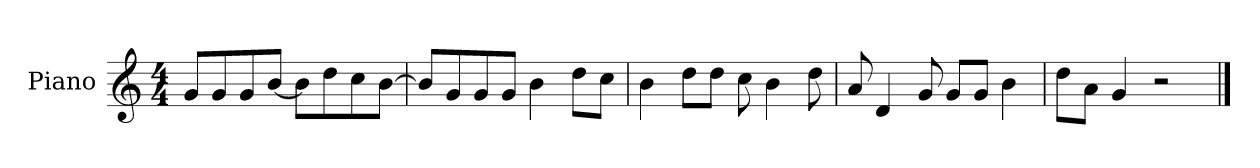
**kern
*part1
*staff1
*I"Piano
*I'P-no
*clefG2
*k[]
*M4/4
*MM90
=1
8g/L
8g/
8g/
[8b/J
8b\L]
8dd\
8cc\
[8b\J
=2
8b/L]
8g/
8g/
8g/J
4b\
8dd\L
8cc\J
=3
4b\
8dd\L
8dd\J
8cc\
4b\
8dd\
=4
8a/
4d/
8g/
8g/L
8g/J
4b\
=5
8dd\L
8a\J
4g/
2r
==
*-
